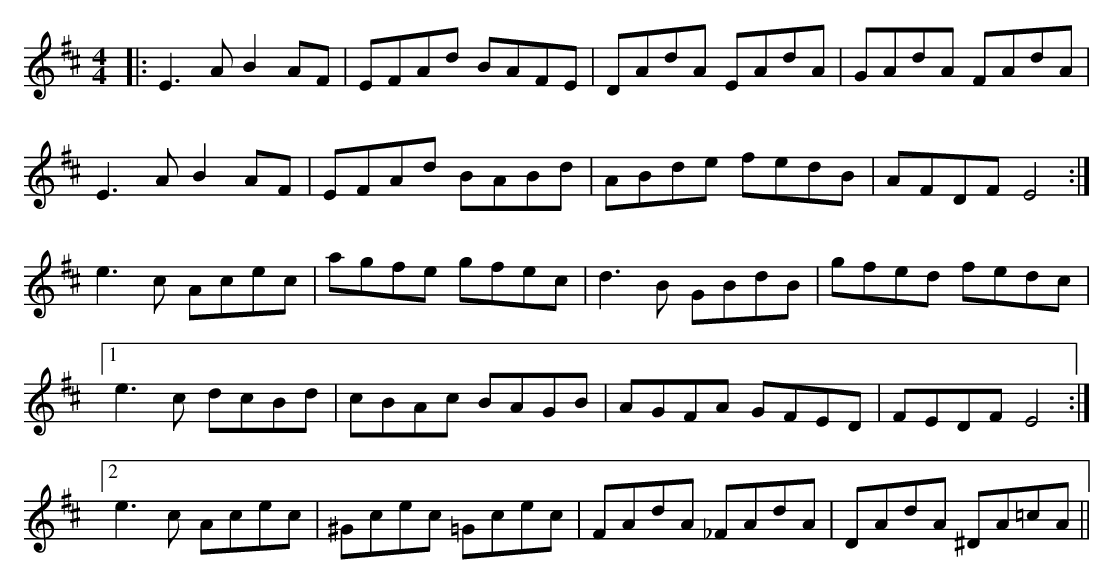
X:1
M:4/4
K:Edor
|:E3A B2 AF|EFAd BAFE|DAdA EAdA|GAdA FAdA|
E3A B2 AF|EFAd BABd|ABde fedB|AFDF E4:|
e3c Acec|agfe gfec|d3B GBdB|gfed fedc|
[1e3c dcBd|cBAc BAGB|AGFA GFED|FEDF E4:|
[2e3c Acec|^Gcec =Gcec|FAdA _FAdA|DAdA ^DA=cA||
